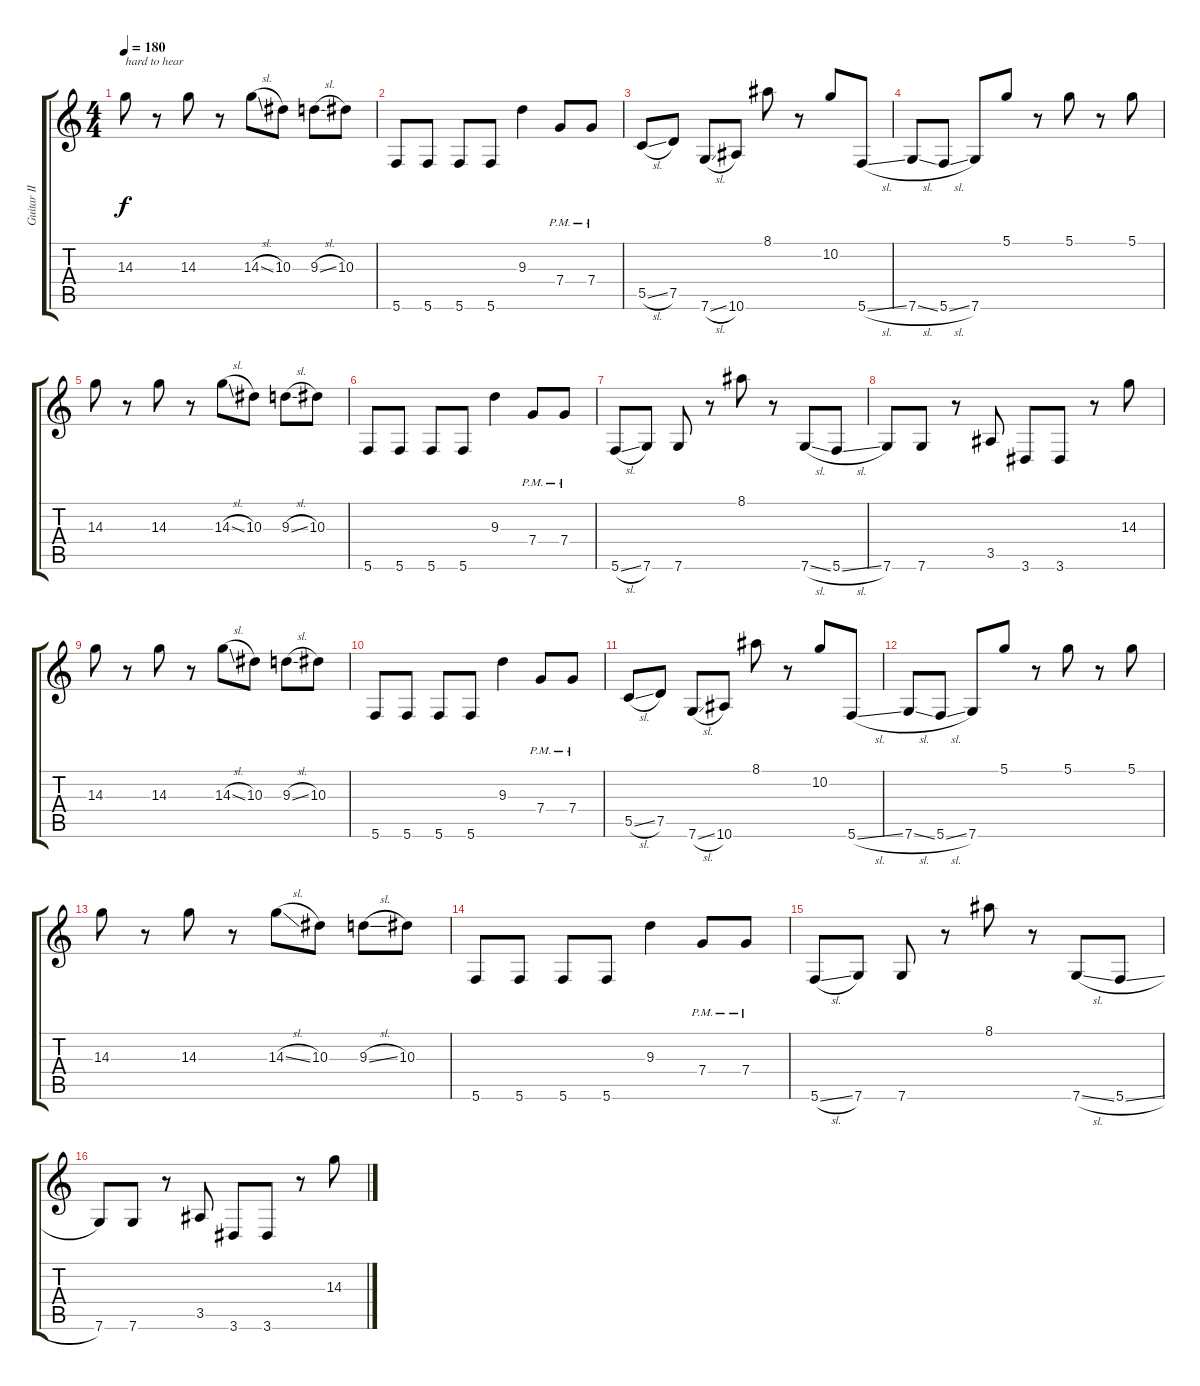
\track ("Guitar II" "Guitar II") {instrument distortionguitar}
\staff {score tabs}
\tuning (D4 A3 F3 C3 G2 C2) {hide}
\ts (4 4)
\tempo 180
\clef g2
\ks c
14.3.8{txt "hard to hear" dy f} r.8 14.3.8 r.8 14.3{sl}.8 10.3.8 9.3{sl}.8 10.3.8 |
5.6.8 5.6.8 5.6.8 5.6.8 9.3.4 7.4{pm}.8 7.4{pm}.8 |
5.5{sl}.8 7.5.8 7.6{sl}.8 10.6.8 8.1.8 r.8 10.2.8 5.6{sl}.8 |
7.6{sl}.8 5.6{sl}.8 7.6.8 5.1.8 r.8 5.1.8 r.8 5.1.8 |
14.3.8 r.8 14.3.8 r.8 14.3{sl}.8 10.3.8 9.3{sl}.8 10.3.8 |
5.6.8 5.6.8 5.6.8 5.6.8 9.3.4 7.4{pm}.8 7.4{pm}.8 |
5.6{sl}.8 7.6.8 7.6.8 r.8 8.1.8 r.8 7.6{sl}.8 5.6{sl}.8 |
7.6.8 7.6.8 r.8 3.5.8 3.6.8 3.6.8 r.8 14.3.8 |
14.3.8 r.8 14.3.8 r.8 14.3{sl}.8 10.3.8 9.3{sl}.8 10.3.8 |
5.6.8 5.6.8 5.6.8 5.6.8 9.3.4 7.4{pm}.8 7.4{pm}.8 |
5.5{sl}.8 7.5.8 7.6{sl}.8 10.6.8 8.1.8 r.8 10.2.8 5.6{sl}.8 |
7.6{sl}.8 5.6{sl}.8 7.6.8 5.1.8 r.8 5.1.8 r.8 5.1.8 |
14.3.8 r.8 14.3.8 r.8 14.3{sl}.8 10.3.8 9.3{sl}.8 10.3.8 |
5.6.8 5.6.8 5.6.8 5.6.8 9.3.4 7.4{pm}.8 7.4{pm}.8 |
5.6{sl}.8 7.6.8 7.6.8 r.8 8.1.8 r.8 7.6{sl}.8 5.6{sl}.8 |
7.6.8 7.6.8 r.8 3.5.8 3.6.8 3.6.8 r.8 14.3.8
